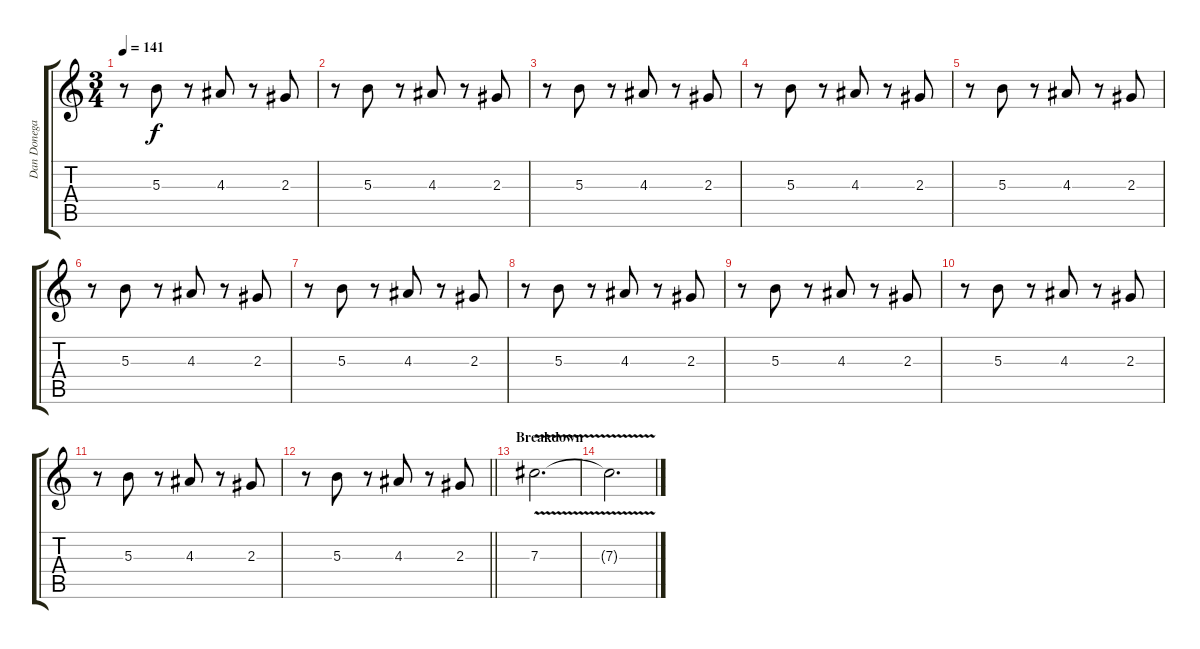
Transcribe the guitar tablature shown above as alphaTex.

\track ("Dan Donegan (Guitar 2)" "Dan Donega") {instrument distortionguitar}
\staff {score tabs}
\tuning (Eb4 Bb3 Gb3 Db3 Ab2 Db2) {hide}
\ts (3 4)
\tempo 141
\clef g2
\ks c
r.8{dy f} 5.3.8 r.8 4.3.8 r.8 2.3.8 |
r.8 5.3.8 r.8 4.3.8 r.8 2.3.8 |
r.8 5.3.8 r.8 4.3.8 r.8 2.3.8 |
r.8 5.3.8 r.8 4.3.8 r.8 2.3.8 |
r.8 5.3.8 r.8 4.3.8 r.8 2.3.8 |
r.8 5.3.8 r.8 4.3.8 r.8 2.3.8 |
r.8 5.3.8 r.8 4.3.8 r.8 2.3.8 |
r.8 5.3.8 r.8 4.3.8 r.8 2.3.8 |
r.8 5.3.8 r.8 4.3.8 r.8 2.3.8 |
r.8 5.3.8 r.8 4.3.8 r.8 2.3.8 |
r.8 5.3.8 r.8 4.3.8 r.8 2.3.8 |
\barLineRight lightlight
r.8 5.3.8 r.8 4.3.8 r.8 2.3.8 |
\section ("" "Breakdown")
7.3{v}.2{d volume 16} |
7.3{t}.2{d}
